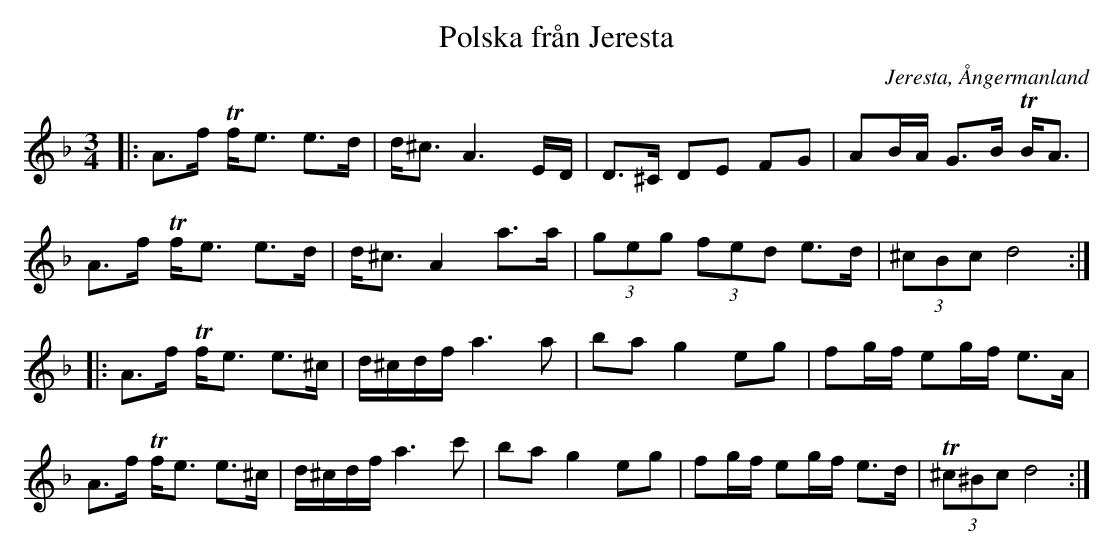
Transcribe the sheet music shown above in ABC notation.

X:1
T:Polska från Jeresta
O:Jeresta, Ångermanland
M:3/4
L:1/8
K:Dm
|: A>f Tf<e e>d | d<^c A3 E/D/ | D>^C DE FG | AB/A/ G>B TB<A |
A>f Tf<e e>d | d<^c A2 a>a | (3geg (3fed e>d | (3^cBc d4:|
|:A>f Tf<e e>^c | d/^c/d/f/ a3 a | ba g2 eg | fg/f/ eg/f/ e>A |
A>f Tf<e e>^c | d/^c/d/f/ a3 c' | ba g2 eg | fg/f/ eg/f/ e>d | (3T^c^Bc d4 :|
